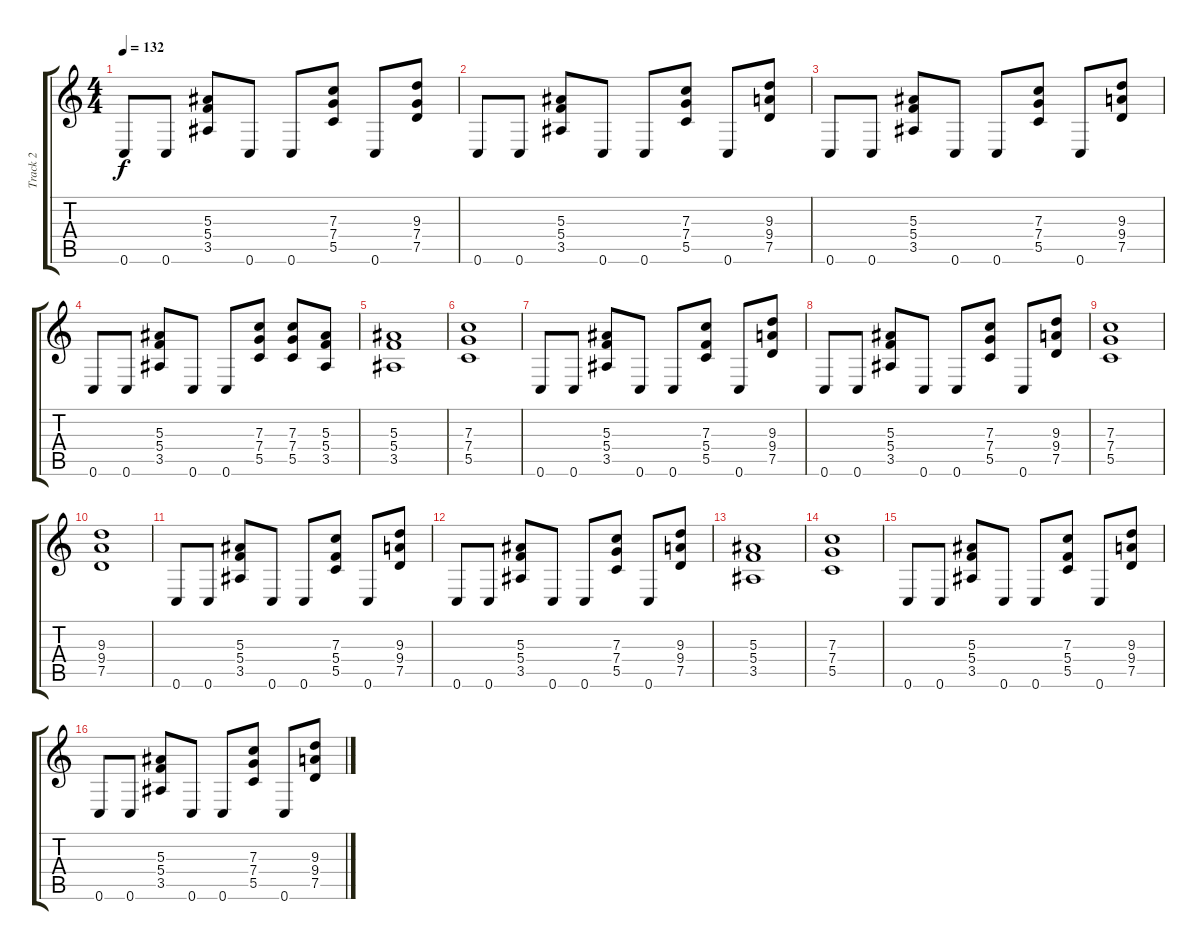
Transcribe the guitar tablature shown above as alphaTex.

\track ("Track 2" "Track 2") {instrument distortionguitar}
\staff {score tabs}
\tuning (D4 A3 F3 C3 G2 C2) {hide}
\ts (4 4)
\tempo 132
\clef g2
\ks c
0.6.8{dy f} 0.6.8 (5.3 5.4 3.5).8 0.6.8 0.6.8 (7.3 7.4 5.5).8 0.6.8 (9.3 7.4 7.5).8 |
0.6.8 0.6.8 (5.3 5.4 3.5).8 0.6.8 0.6.8 (7.3 7.4 5.5).8 0.6.8 (9.3 9.4 7.5).8 |
0.6.8 0.6.8 (5.3 5.4 3.5).8 0.6.8 0.6.8 (7.3 7.4 5.5).8 0.6.8 (9.3 9.4 7.5).8 |
0.6.8 0.6.8 (5.3 5.4 3.5).8 0.6.8 0.6.8 (7.3 7.4 5.5).8 (7.3 7.4 5.5).8 (5.3 5.4 3.5).8 |
(5.3 5.4 3.5).1 |
(7.3 7.4 5.5).1 |
0.6.8 0.6.8 (5.3 5.4 3.5).8 0.6.8 0.6.8 (7.3 5.4 5.5).8 0.6.8 (9.3 9.4 7.5).8 |
0.6.8 0.6.8 (5.3 5.4 3.5).8 0.6.8 0.6.8 (7.3 7.4 5.5).8 0.6.8 (9.3 9.4 7.5).8 |
(7.3 7.4 5.5).1 |
(9.3 9.4 7.5).1 |
0.6.8 0.6.8 (5.3 5.4 3.5).8 0.6.8 0.6.8 (7.3 5.4 5.5).8 0.6.8 (9.3 9.4 7.5).8 |
0.6.8 0.6.8 (5.3 5.4 3.5).8 0.6.8 0.6.8 (7.3 7.4 5.5).8 0.6.8 (9.3 9.4 7.5).8 |
(5.3 5.4 3.5).1 |
(7.3 7.4 5.5).1 |
0.6.8 0.6.8 (5.3 5.4 3.5).8 0.6.8 0.6.8 (7.3 5.4 5.5).8 0.6.8 (9.3 9.4 7.5).8 |
0.6.8 0.6.8 (5.3 5.4 3.5).8 0.6.8 0.6.8 (7.3 7.4 5.5).8 0.6.8 (9.3 9.4 7.5).8
